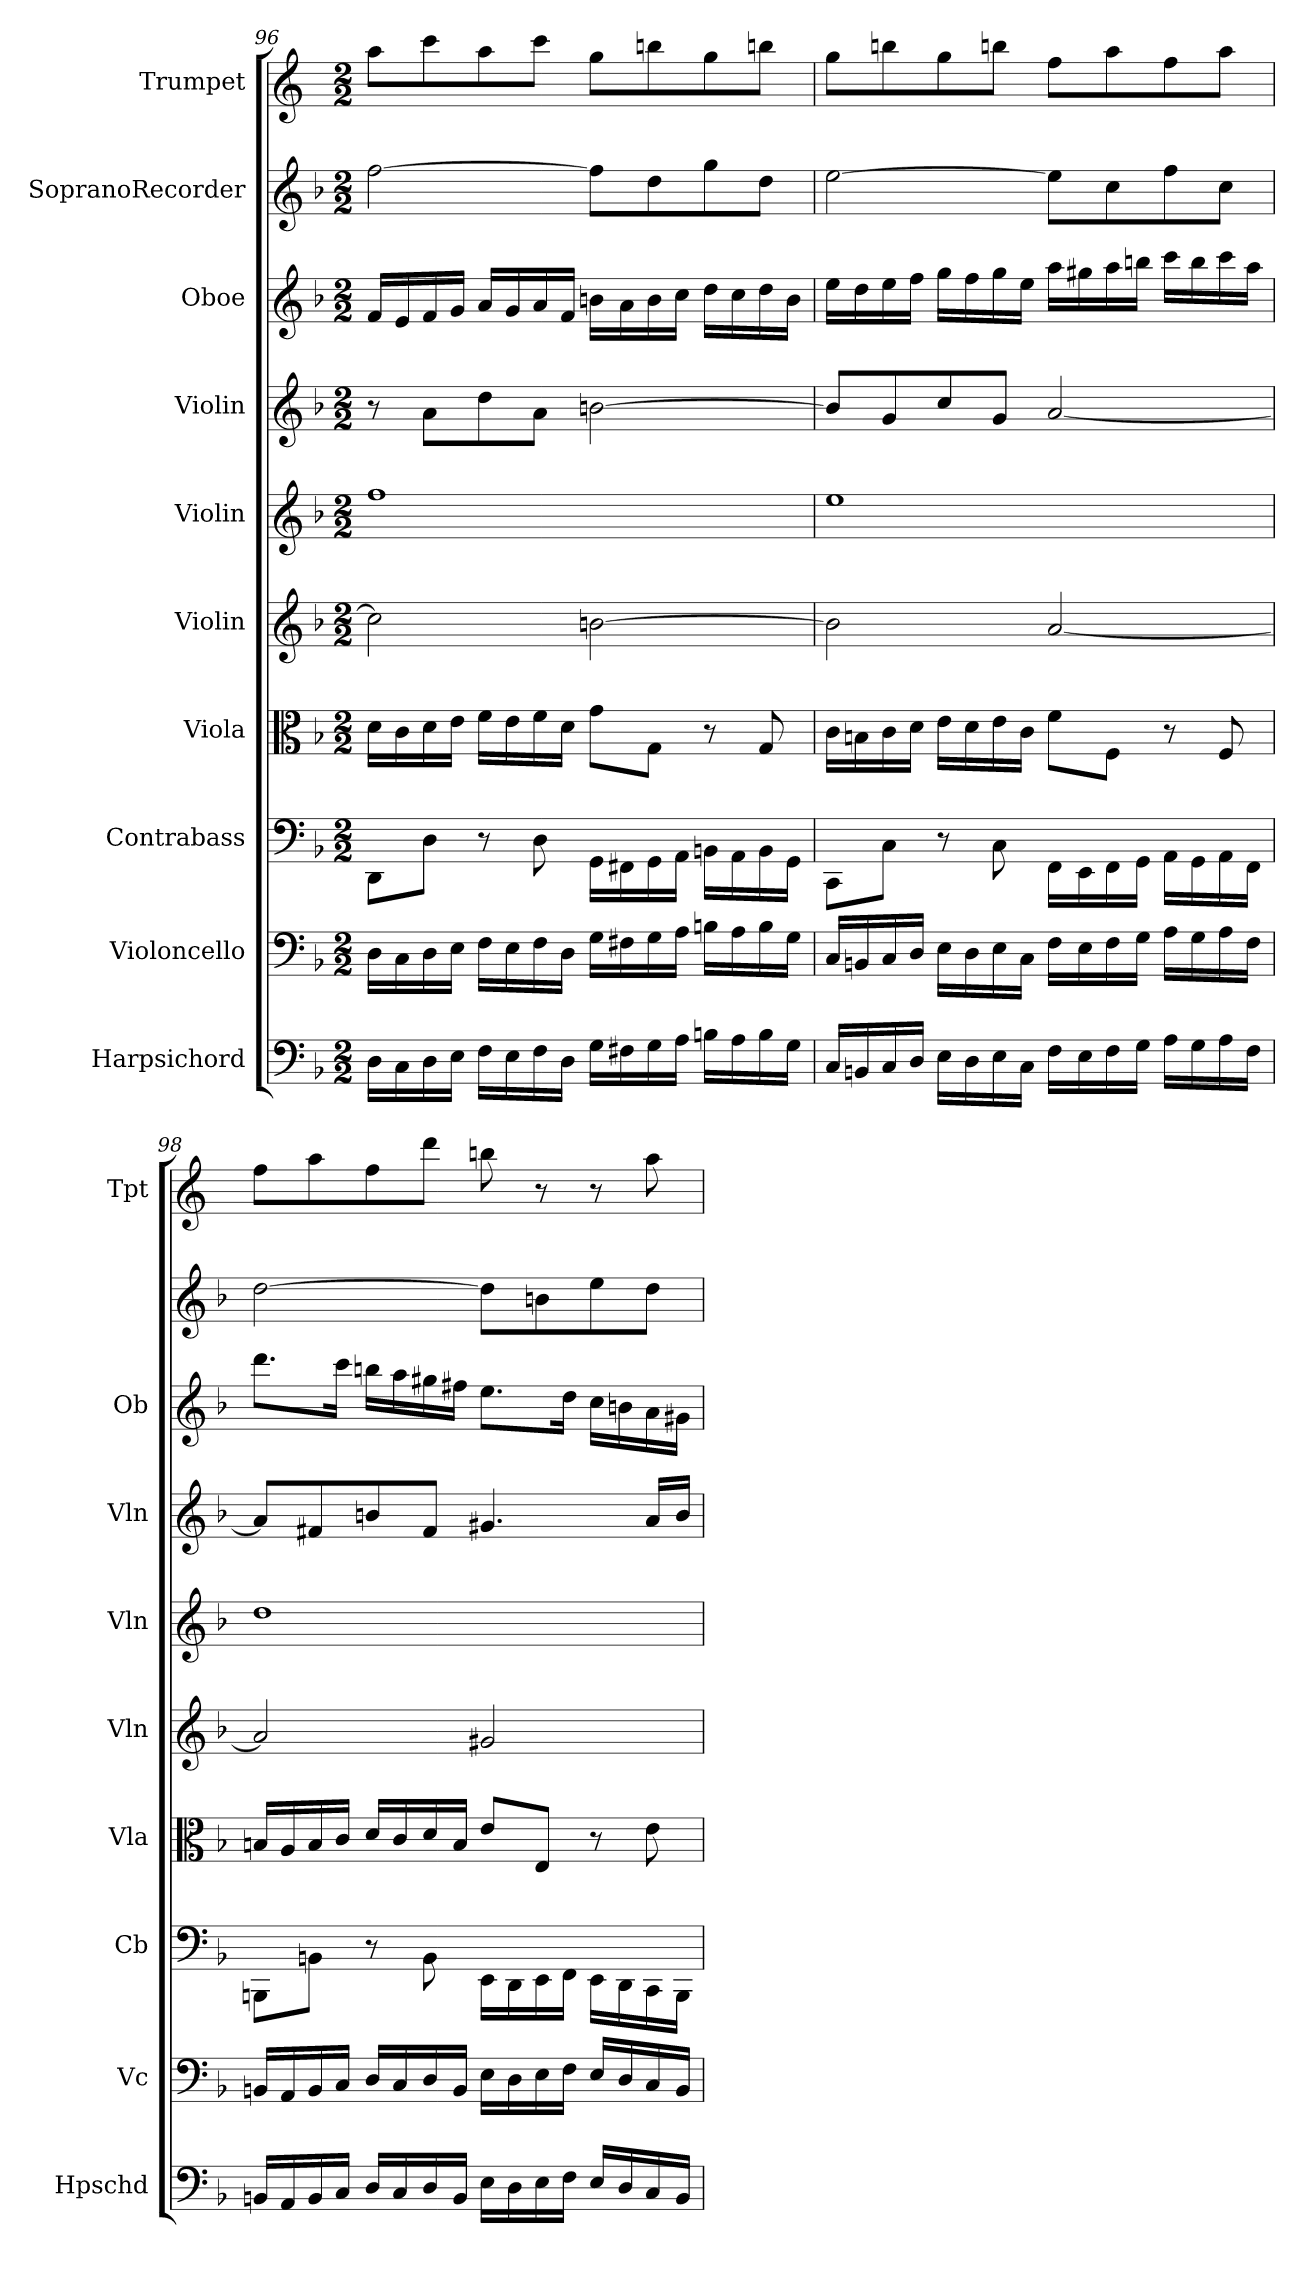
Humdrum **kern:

**kern	**kern	**kern	**kern	**kern	**kern	**kern	**kern	**kern	**kern
*part10	*part9	*part8	*part7	*part6	*part5	*part4	*part3	*part2	*part1
*staff10	*staff9	*staff8	*staff7	*staff6	*staff5	*staff4	*staff3	*staff2	*staff1
*I"Harpsichord	*I"Violoncello	*I"Contrabass	*I"Viola	*I"Violin	*I"Violin	*I"Violin	*I"Oboe	*I"SopranoRecorder	*I"Trumpet
*I'Hpschd	*I'Vc	*I'Cb	*I'Vla	*I'Vln	*I'Vln	*I'Vln	*I'Ob	*	*I'Tpt
*clefF4	*clefF4	*clefF4	*clefC3	*clefG2	*clefG2	*clefG2	*clefG2	*clefG2	*clefG2
*k[b-]	*k[b-]	*k[b-]	*k[b-]	*k[b-]	*k[b-]	*k[b-]	*k[b-]	*k[b-]	*k[]
*M2/2	*M2/2	*M2/2	*M2/2	*M2/2	*M2/2	*M2/2	*M2/2	*M2/2	*M2/2
=96	=96	=96	=96	=96	=96	=96	=96	=96	=96
16D\LL	16D\LL	8DD\L	16d\LL	2cc\]	1ff\	8r	16f/LL	[2ff\	8aa\L
16C\	16C\	.	16c\	.	.	.	16e/	.	.
16D\	16D\	8D\J	16d\	.	.	8a\L	16f/	.	8ccc\
16E\JJ	16E\JJ	.	16e\JJ	.	.	.	16g/JJ	.	.
16F\LL	16F\LL	8r	16f\LL	.	.	8dd\	16a/LL	.	8aa\
16E\	16E\	.	16e\	.	.	.	16g/	.	.
16F\	16F\	8D\	16f\	.	.	8a\J	16a/	.	8ccc\J
16D\JJ	16D\JJ	.	16d\JJ	.	.	.	16f/JJ	.	.
16G\LL	16G\LL	16GG\LL	8g\L	[2bn\	.	[2bn\	16bn\LL	8ff\L]	8gg\L
16F#X\	16F#X\	16FF#X\	.	.	.	.	16a\	.	.
16G\	16G\	16GG\	8G\J	.	.	.	16b\	8dd\	8bbn\
16A\JJ	16A\JJ	16AA\JJ	.	.	.	.	16cc\JJ	.	.
16Bn\LL	16Bn\LL	16BBn\LL	8r	.	.	.	16dd\LL	8gg\	8gg\
16A\	16A\	16AA\	.	.	.	.	16cc\	.	.
16B\	16B\	16BB\	8G/	.	.	.	16dd\	8dd\J	8bbn\J
16G\JJ	16G\JJ	16GG\JJ	.	.	.	.	16b\JJ	.	.
=97	=97	=97	=97	=97	=97	=97	=97	=97	=97
16C/LL	16C/LL	8CC\L	16c\LL	2b\]	1ee\	8b/L]	16ee\LL	[2ee\	8gg\L
16BBn/	16BBn/	.	16Bn\	.	.	.	16dd\	.	.
16C/	16C/	8C\J	16c\	.	.	8g/	16ee\	.	8bbn\
16D/JJ	16D/JJ	.	16d\JJ	.	.	.	16ff\JJ	.	.
16E\LL	16E\LL	8r	16e\LL	.	.	8cc/	16gg\LL	.	8gg\
16D\	16D\	.	16d\	.	.	.	16ff\	.	.
16E\	16E\	8C\	16e\	.	.	8g/J	16gg\	.	8bbn\J
16C\JJ	16C\JJ	.	16c\JJ	.	.	.	16ee\JJ	.	.
16F\LL	16F\LL	16FF\LL	8f\L	[2a/	.	[2a/	16aa\LL	8ee\L]	8ff\L
16E\	16E\	16EE\	.	.	.	.	16gg#X\	.	.
16F\	16F\	16FF\	8F\J	.	.	.	16aa\	8cc\	8aa\
16G\JJ	16G\JJ	16GG\JJ	.	.	.	.	16bbn\JJ	.	.
16A\LL	16A\LL	16AA\LL	8r	.	.	.	16ccc\LL	8ff\	8ff\
16G\	16G\	16GG\	.	.	.	.	16bb\	.	.
16A\	16A\	16AA\	8F/	.	.	.	16ccc\	8cc\J	8aa\J
16F\JJ	16F\JJ	16FF\JJ	.	.	.	.	16aa\JJ	.	.
=98	=98	=98	=98	=98	=98	=98	=98	=98	=98
16BBn/LL	16BBn/LL	8BBBn\L	16Bn/LL	2a/]	1dd\	8a/L]	8.ddd\L	[2dd\	8ff\L
16AA/	16AA/	.	16A/	.	.	.	.	.	.
16BB/	16BB/	8BBn\J	16B/	.	.	8f#X/	.	.	8aa\
16C/JJ	16C/JJ	.	16c/JJ	.	.	.	16ccc\Jk	.	.
16D/LL	16D/LL	8r	16d/LL	.	.	8bn/	16bbn\LL	.	8ff\
16C/	16C/	.	16c/	.	.	.	16aa\	.	.
16D/	16D/	8BB\	16d/	.	.	8f#/J	16gg#X\	.	8ddd\J
16BB/JJ	16BB/JJ	.	16B/JJ	.	.	.	16ff#X\JJ	.	.
16E\LL	16E\LL	16EE\LL	8e/L	2g#X/	.	4.g#X/	8.ee\L	8dd\L]	8bbn\
16D\	16D\	16DD\	.	.	.	.	.	.	.
16E\	16E\	16EE\	8E/J	.	.	.	.	8bn\	8r
16F\JJ	16F\JJ	16FF\JJ	.	.	.	.	16dd\Jk	.	.
16E/LL	16E/LL	16EE\LL	8r	.	.	.	16cc\LL	8ee\	8r
16D/	16D/	16DD\	.	.	.	.	16bn\	.	.
16C/	16C/	16CC\	8e\	.	.	16a/LL	16a\	8dd\J	8aa\
16BB/JJ	16BB/JJ	16BBB\JJ	.	.	.	16b/JJ	16g#X\JJ	.	.
=	=	=	=	=	=	=	=	=	=
*-	*-	*-	*-	*-	*-	*-	*-	*-	*-
